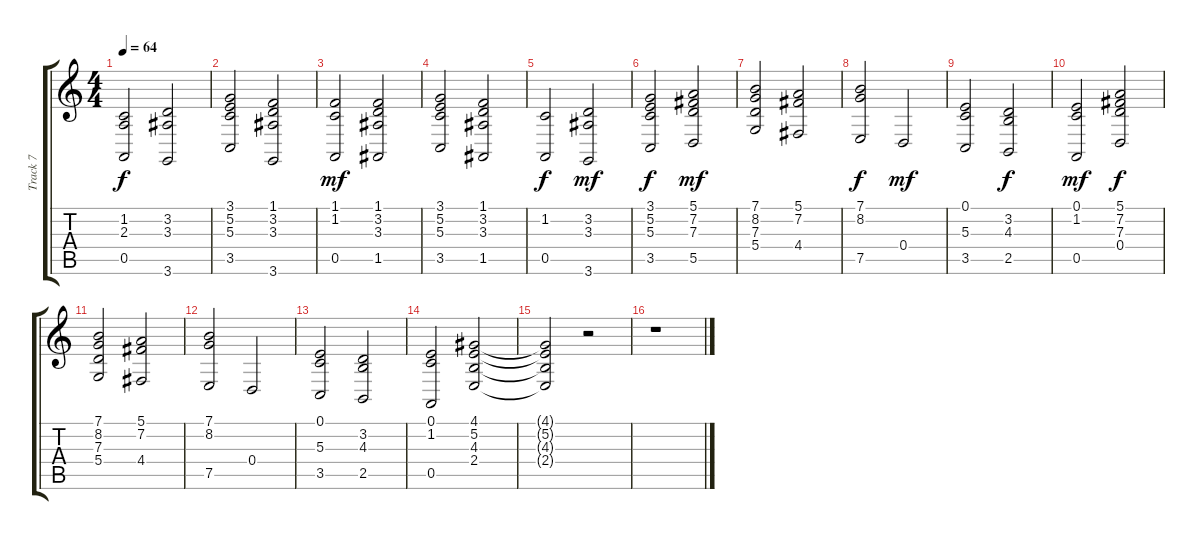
\track ("Track 7" "Track 7") {instrument pad2warm}
\staff {score tabs}
\tuning (E4 B3 G3 D3 A2 E2) {hide}
\ts (4 4)
\tempo 64
\clef g2
\ks c
(1.2 2.3 0.5).2{dy f} (3.2 3.3 3.6).2 |
(3.1 5.2 5.3 3.5).2 (1.1 3.2 3.3 3.6).2 |
(1.1 1.2 0.5).2{dy mf} (1.1 3.2 3.3 1.5).2 |
(3.1 5.2 5.3 3.5).2 (1.1 3.2 3.3 1.5).2 |
(1.2 0.5).2{dy f} (3.2 3.3 3.6).2{dy mf} |
(3.1 5.2 5.3 3.5).2{dy f} (5.1 7.2 7.3 5.5).2{dy mf} |
(7.1 8.2 7.3 5.4).2 (5.1 7.2 4.4).2 |
(7.1 8.2 7.5).2{dy f} 0.4.2{dy mf} |
(0.1 5.3 3.5).2 (3.2 4.3 2.5).2{dy f} |
(0.1 1.2 0.5).2{dy mf} (5.1 7.2 7.3 0.4).2{dy f} |
(7.1 8.2 7.3 5.4).2 (5.1 7.2 4.4).2 |
(7.1 8.2 7.5).2 0.4.2 |
(0.1 5.3 3.5).2 (3.2 4.3 2.5).2 |
(0.1 1.2 0.5).2 (4.1 5.2 4.3 2.4).2 |
(4.1{t} 5.2{t} 4.3{t} 2.4{t}).2 r.2 |
r.1
